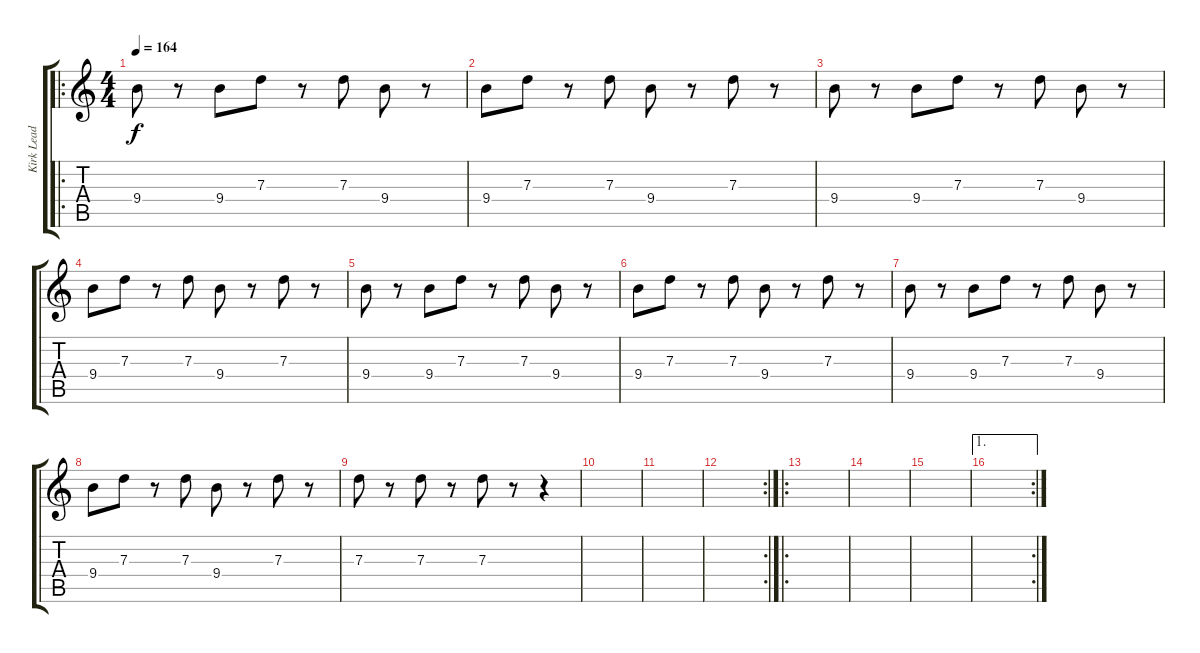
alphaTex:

\track ("Kirk Lead" "Kirk Lead") {instrument distortionguitar}
\staff {score tabs}
\tuning (E4 B3 G3 D3 A2 E2) {hide}
\ro
\ts (4 4)
\tempo 164
\clef g2
\ks c
9.4.8{dy f} r.8 9.4.8 7.3.8 r.8 7.3.8 9.4.8 r.8 |
9.4.8 7.3.8 r.8 7.3.8 9.4.8 r.8 7.3.8 r.8 |
9.4.8 r.8 9.4.8 7.3.8 r.8 7.3.8 9.4.8 r.8 |
9.4.8 7.3.8 r.8 7.3.8 9.4.8 r.8 7.3.8 r.8 |
9.4.8 r.8 9.4.8 7.3.8 r.8 7.3.8 9.4.8 r.8 |
9.4.8 7.3.8 r.8 7.3.8 9.4.8 r.8 7.3.8 r.8 |
9.4.8 r.8 9.4.8 7.3.8 r.8 7.3.8 9.4.8 r.8 |
9.4.8 7.3.8 r.8 7.3.8 9.4.8 r.8 7.3.8 r.8 |
7.3.8 r.8 7.3.8 r.8 7.3.8 r.8 r.4 |
|
|
\rc 2
|
\ro
|
|
|
\ae 1
\rc 2
